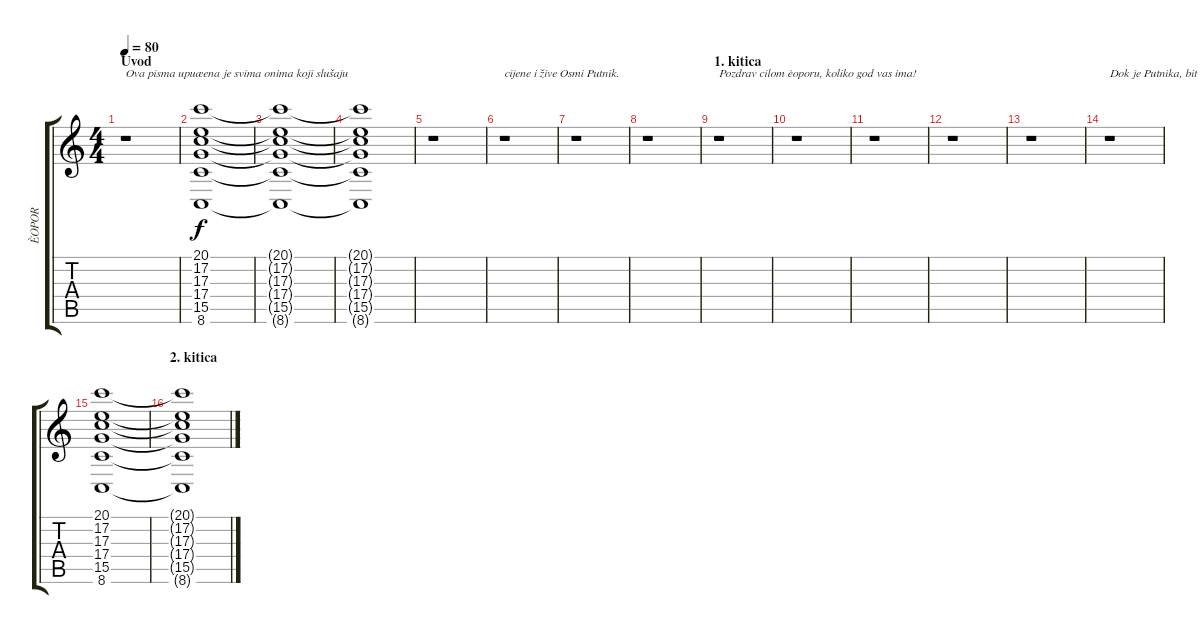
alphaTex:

\track ("ÈOPOR" "ÈOPOR") {instrument applause}
\staff {score tabs}
\tuning (E4 B3 G3 D3 A2 E2) {hide}
\ts (4 4)
\section ("" "Uvod")
\tempo 80
\clef g2
\ks c
r.1{txt "Ova pisma upuæena je svima onima koji slušaju" dy f instrument applause} |
(20.1 17.2 17.3 17.4 15.5 8.6).1 |
(20.1{t} 17.2{t} 17.3{t} 17.4{t} 15.5{t} 8.6{t}).1 |
(20.1{t} 17.2{t} 17.3{t} 17.4{t} 15.5{t} 8.6{t}).1{volume 0} |
r.1 |
r.1{txt "cijene i žive Osmi Putnik."} |
r.1 |
r.1 |
\section ("" "1. kitica")
r.1{txt "Pozdrav cilom èoporu, koliko god vas ima!"} |
r.1 |
r.1 |
r.1 |
r.1 |
r.1{txt "Dok je Putnika, bit æe i èopora, i obrnuto."} |
(20.1 17.2 17.3 17.4 15.5 8.6).1{volume 10} |
\section ("" "2. kitica")
(20.1{t} 17.2{t} 17.3{t} 17.4{t} 15.5{t} 8.6{t}).1{volume 0}
